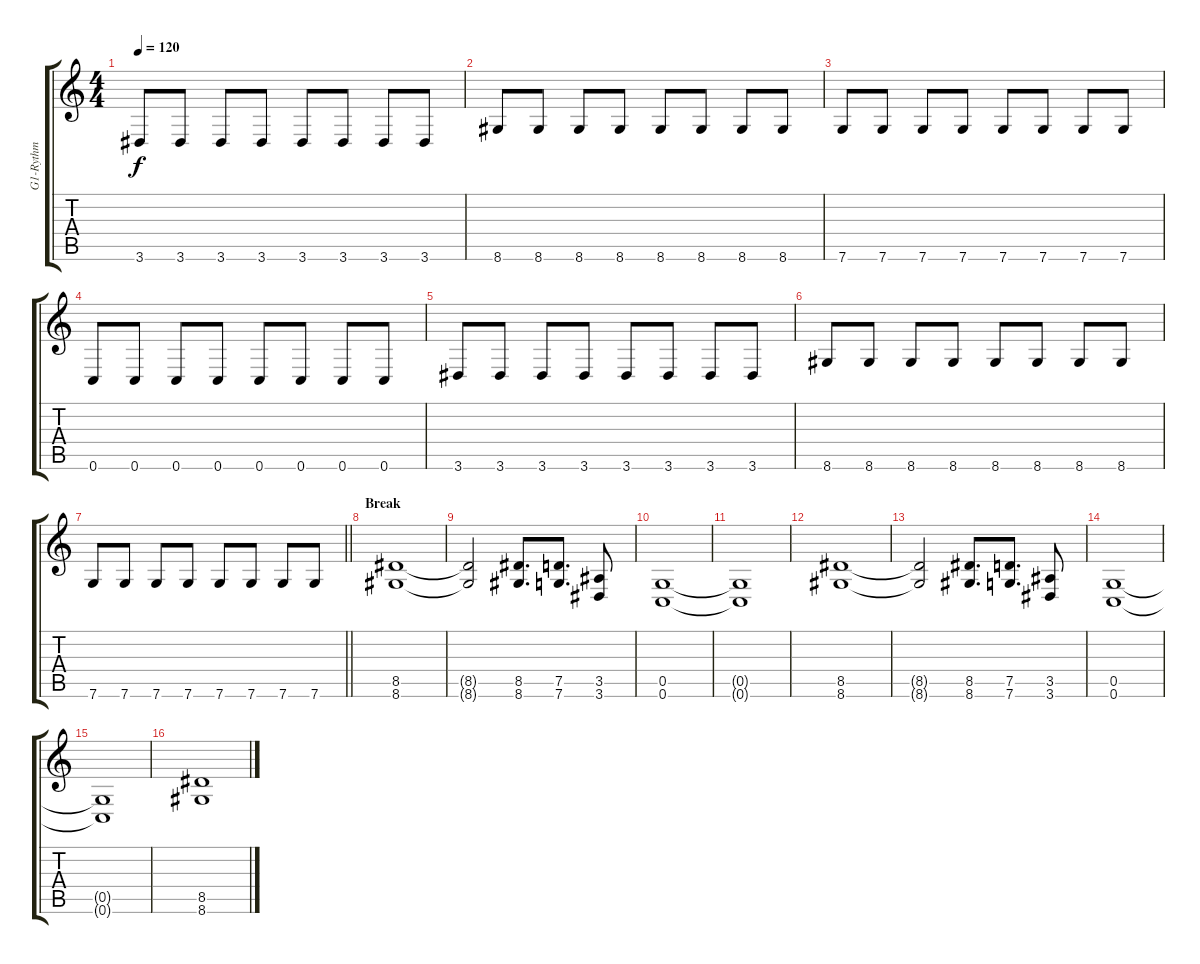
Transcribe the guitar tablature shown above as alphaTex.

\track ("G1-Rythm" "G1-Rythm") {instrument distortionguitar}
\staff {score tabs}
\tuning (D4 A3 F3 C3 G2 C2) {hide}
\ts (4 4)
\tempo 120
\clef g2
\ks c
3.6.8{dy f} 3.6.8 3.6.8 3.6.8 3.6.8 3.6.8 3.6.8 3.6.8 |
8.6.8 8.6.8 8.6.8 8.6.8 8.6.8 8.6.8 8.6.8 8.6.8 |
7.6.8 7.6.8 7.6.8 7.6.8 7.6.8 7.6.8 7.6.8 7.6.8 |
0.6.8 0.6.8 0.6.8 0.6.8 0.6.8 0.6.8 0.6.8 0.6.8 |
3.6.8 3.6.8 3.6.8 3.6.8 3.6.8 3.6.8 3.6.8 3.6.8 |
8.6.8 8.6.8 8.6.8 8.6.8 8.6.8 8.6.8 8.6.8 8.6.8 |
\barLineRight lightlight
7.6.8 7.6.8 7.6.8 7.6.8 7.6.8 7.6.8 7.6.8 7.6.8 |
\section ("" "Break")
(8.5 8.6).1 |
(8.5{t} 8.6{t}).2 (8.5 8.6).8{d} (7.5 7.6).8{d} (3.5 3.6).8 |
(0.5 0.6).1 |
(0.5{t} 0.6{t}).1 |
(8.5 8.6).1 |
(8.5{t} 8.6{t}).2 (8.5 8.6).8{d} (7.5 7.6).8{d} (3.5 3.6).8 |
(0.5 0.6).1 |
(0.5{t} 0.6{t}).1 |
(8.5 8.6).1
